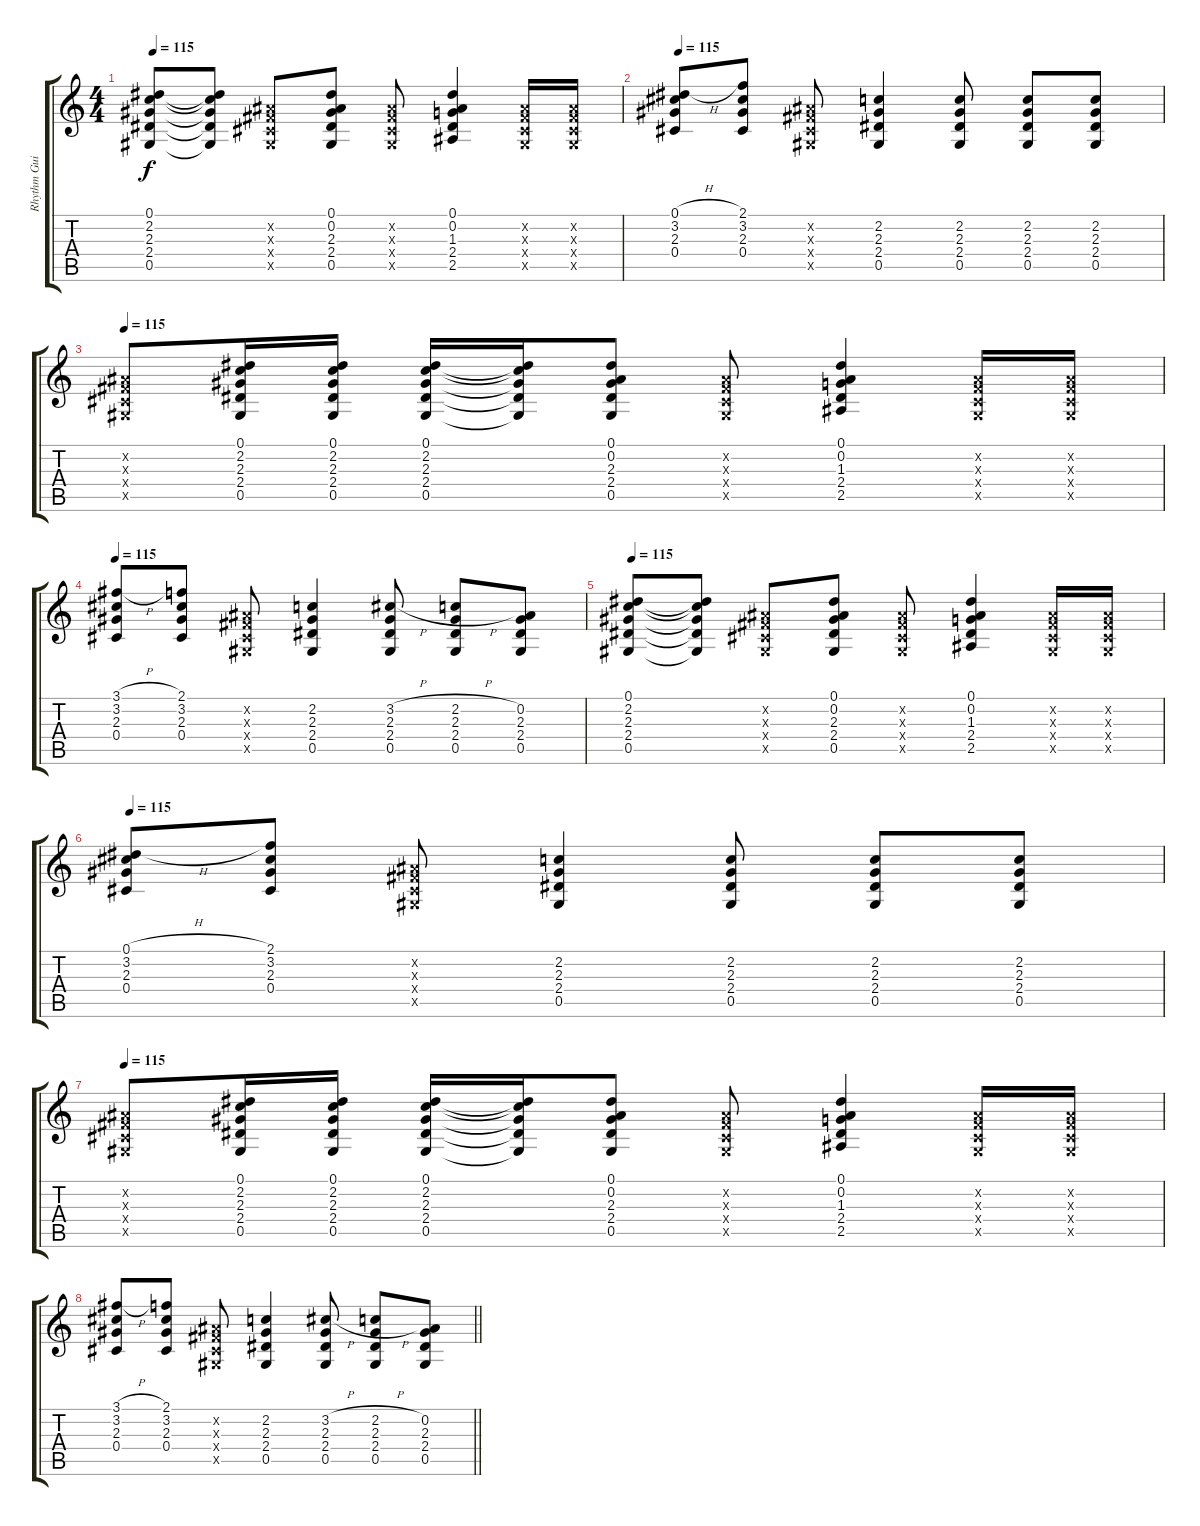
\track ("Rhythm Guitar " "Rhythm Gui") {instrument acousticguitarsteel}
\staff {score tabs}
\tuning (Eb4 Bb3 Gb3 Db3 Ab2 Eb2) {hide}
\ts (4 4)
\tempo 115
\clef g2
\ks c
(0.1 2.2 2.3 2.4 0.5).8{dy f} (0.1{t} 2.2{t} 2.3{t} 2.4{t} 0.5{t}).8 (0.2{x} 0.3{x} 0.4{x} 0.5{x}).8 (0.1 0.2 2.3 2.4 0.5).8 (0.2{x} 0.3{x} 0.4{x} 0.5{x}).8 (0.1 0.2 1.3 2.4 2.5).4 (0.2{x} 0.3{x} 0.4{x} 0.5{x}).16 (0.2{x} 0.3{x} 0.4{x} 0.5{x}).16 |
\tempo 115
(0.1{h} 3.2 2.3 0.4).8 (2.1 3.2 2.3 0.4).8 (0.2{x} 0.3{x} 0.4{x} 0.5{x}).8 (2.2 2.3 2.4 0.5).4 (2.2 2.3 2.4 0.5).8 (2.2 2.3 2.4 0.5).8 (2.2 2.3 2.4 0.5).8 |
\tempo 115
(0.2{x} 0.3{x} 0.4{x} 0.5{x}).8 (0.1 2.2 2.3 2.4 0.5).16 (0.1 2.2 2.3 2.4 0.5).16 (0.1 2.2 2.3 2.4 0.5).16 (0.1{t} 2.2{t} 2.3{t} 2.4{t} 0.5{t}).16 (0.1 0.2 2.3 2.4 0.5).8 (0.2{x} 0.3{x} 0.4{x} 0.5{x}).8 (0.1 0.2 1.3 2.4 2.5).4 (0.2{x} 0.3{x} 0.4{x} 0.5{x}).16 (0.2{x} 0.3{x} 0.4{x} 0.5{x}).16 |
\tempo 115
(3.1{h} 3.2 2.3 0.4).8 (2.1 3.2 2.3 0.4).8 (0.2{x} 0.3{x} 0.4{x} 0.5{x}).8 (2.2 2.3 2.4 0.5).4 (3.2{h} 2.3 2.4 0.5).8 (2.2{h} 2.3 2.4 0.5).8 (0.2 2.3 2.4 0.5).8 |
\tempo 115
(0.1 2.2 2.3 2.4 0.5).8 (0.1{t} 2.2{t} 2.3{t} 2.4{t} 0.5{t}).8 (0.2{x} 0.3{x} 0.4{x} 0.5{x}).8 (0.1 0.2 2.3 2.4 0.5).8 (0.2{x} 0.3{x} 0.4{x} 0.5{x}).8 (0.1 0.2 1.3 2.4 2.5).4 (0.2{x} 0.3{x} 0.4{x} 0.5{x}).16 (0.2{x} 0.3{x} 0.4{x} 0.5{x}).16 |
\tempo 115
(0.1{h} 3.2 2.3 0.4).8 (2.1 3.2 2.3 0.4).8 (0.2{x} 0.3{x} 0.4{x} 0.5{x}).8 (2.2 2.3 2.4 0.5).4 (2.2 2.3 2.4 0.5).8 (2.2 2.3 2.4 0.5).8 (2.2 2.3 2.4 0.5).8 |
\tempo 115
(0.2{x} 0.3{x} 0.4{x} 0.5{x}).8 (0.1 2.2 2.3 2.4 0.5).16 (0.1 2.2 2.3 2.4 0.5).16 (0.1 2.2 2.3 2.4 0.5).16 (0.1{t} 2.2{t} 2.3{t} 2.4{t} 0.5{t}).16 (0.1 0.2 2.3 2.4 0.5).8 (0.2{x} 0.3{x} 0.4{x} 0.5{x}).8 (0.1 0.2 1.3 2.4 2.5).4 (0.2{x} 0.3{x} 0.4{x} 0.5{x}).16 (0.2{x} 0.3{x} 0.4{x} 0.5{x}).16 |
\barLineRight lightlight
(3.1{h} 3.2 2.3 0.4).8 (2.1 3.2 2.3 0.4).8 (0.2{x} 0.3{x} 0.4{x} 0.5{x}).8 (2.2 2.3 2.4 0.5).4 (3.2{h} 2.3 2.4 0.5).8 (2.2{h} 2.3 2.4 0.5).8 (0.2 2.3 2.4 0.5).8
